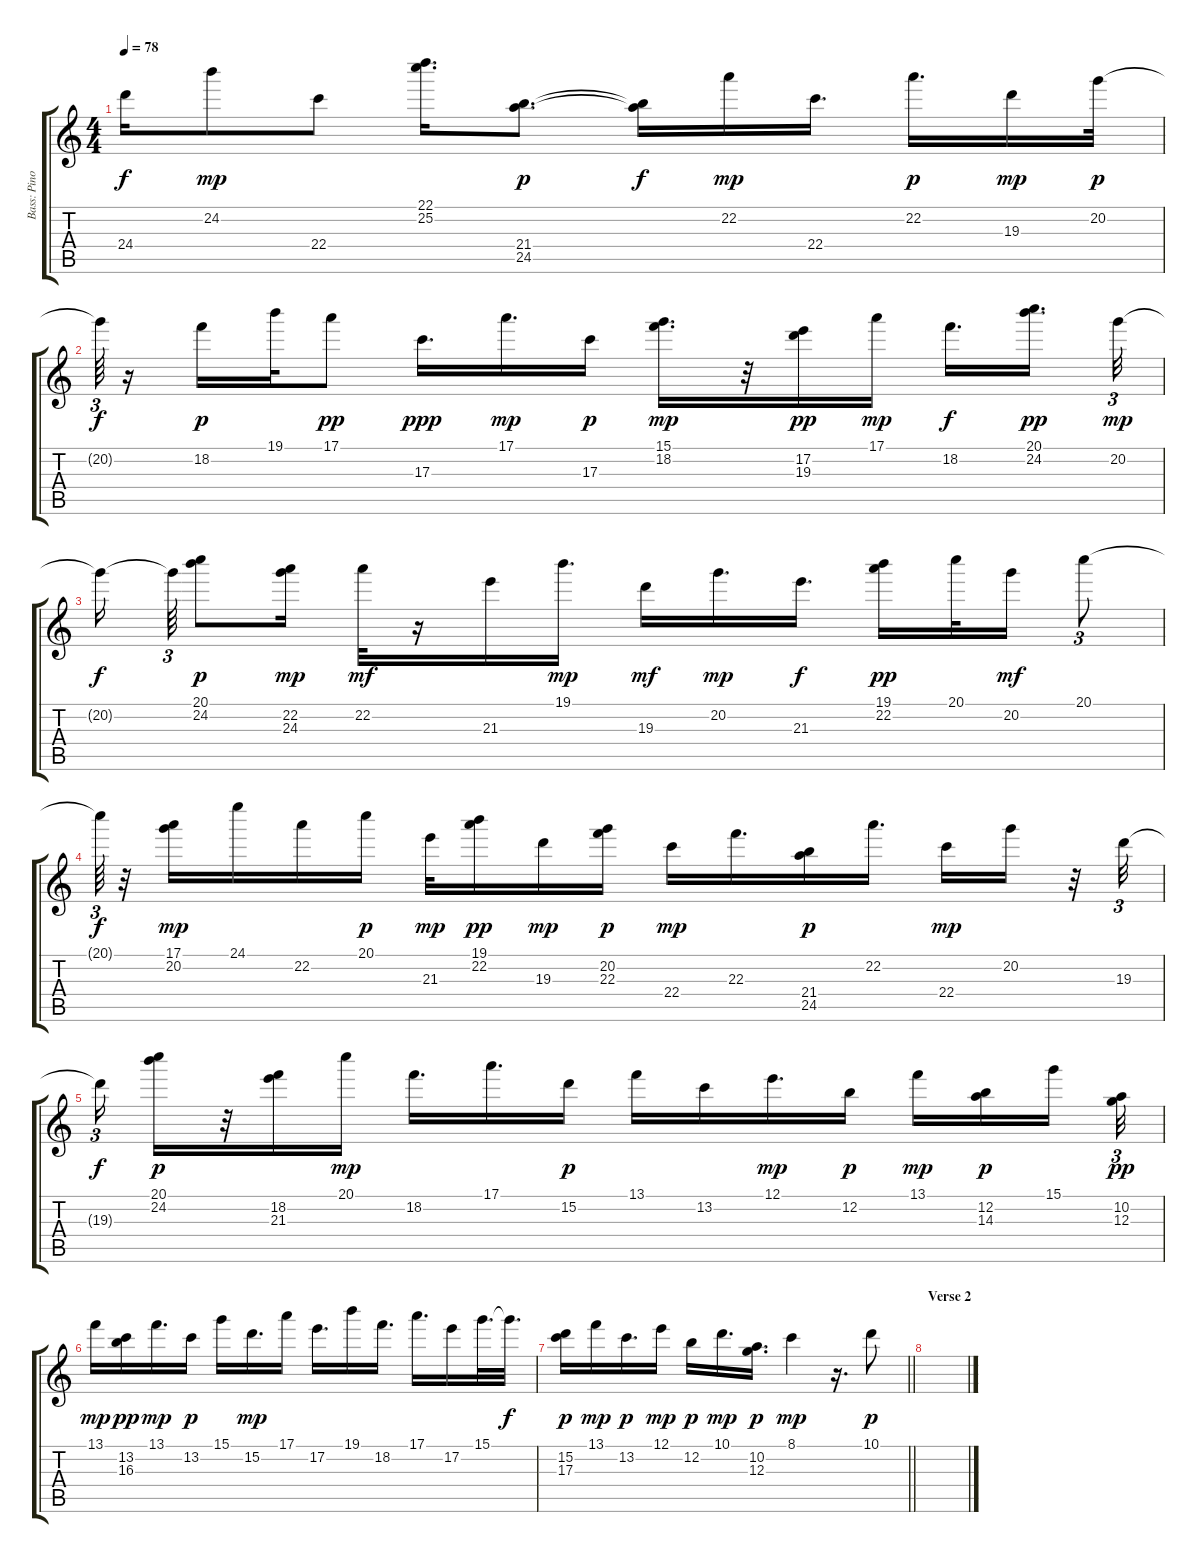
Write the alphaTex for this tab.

\track ("Bass: Pino Palladino" "Bass: Pino") {instrument fretlessbass}
\staff {score tabs}
\tuning (E4 B3 G3 D3 A2 E2) {hide}
\ts (4 4)
\tempo 78
\clef g2
\ks c
24.4{t}.16{dy f} 24.2.8{dy mp} 22.4.8 (22.1 25.2).16{d} (21.4 24.5).8{d dy p} (21.4{t} 24.5{t}).16{dy f} 22.2.16{dy mp} 22.4.16{d} 22.2.16{d dy p} 19.3.16{dy mp} 20.2.32{dy p} |
20.2{t}.64{tu (3 2) dy f} r.16 18.2.16{dy p} 19.1.32 17.1.8{dy pp} 17.3.16{d dy ppp} 17.1.16{d dy mp} 17.3.16{dy p} (15.1 18.2).16{d dy mp} r.32 (17.2 19.3).16{dy pp} 17.1.16{dy mp} 18.2.16{d dy f} (20.1 24.2).16{d dy pp beam splitsecondary} 20.2.32{tu (3 2) dy mp} |
20.2{t}.16{dy f beam splitsecondary} 20.2{t}.64{tu (3 2)} (20.1 24.2).8{dy p} (22.2 24.3).16{dy mp} 22.2.32{dy mf} r.16 21.3.16 19.1.16{d dy mp} 19.3.16{dy mf} 20.2.16{d dy mp} 21.3.16{d dy f} (19.1 22.2).16{dy pp} 20.1.32 20.2.16{dy mf} 20.1.8{tu (3 2)} |
20.1{t}.64{tu (3 2) dy f} r.32 (17.1 20.2).16{dy mp} 24.1.16 22.2.16 20.1.16{dy p} 21.3.32{dy mp} (19.1 22.2).16{dy pp} 19.3.16{dy mp} (20.2 22.3).16{dy p} 22.4.16{dy mp} 22.3.16{d} (21.4 24.5).16{dy p} 22.2.16{d} 22.4.16{dy mp} 20.2.16 r.32 19.3.32{tu (3 2)} |
19.3{t}.16{tu (3 2) dy f} (20.1 24.2).16{dy p} r.32 (18.2 21.3).16 20.1.16{dy mp} 18.2.16{d} 17.1.16{d} 15.2.16{dy p} 13.1.16 13.2.16 12.1.16{d dy mp} 12.2.16{dy p} 13.1.16{dy mp} (12.2 14.3).16{dy p} 15.1.16{beam splitsecondary} (10.2 12.3).32{tu (3 2) dy pp} |
13.1.16{dy mp} (13.2 16.3).16{dy pp} 13.1.16{d dy mp} 13.2.16{dy p} 15.1.16 15.2.16{d dy mp} 17.1.16 17.2.16{d} 19.1.16 18.2.16{d} 17.1.16{d} 17.2.16 15.1.32{d} 15.1{t}.32{d dy f} |
\barLineRight lightlight
(15.2 17.3).16{dy p} 13.1.16{dy mp} 13.2.16{d dy p} 12.1.16{dy mp} 12.2.16{dy p} 10.1.16{d dy mp} (10.2 12.3).16{d dy p} 8.1.4{dy mp} r.16{d} 10.1.8{dy p} |
\section ("" "Verse 2")
